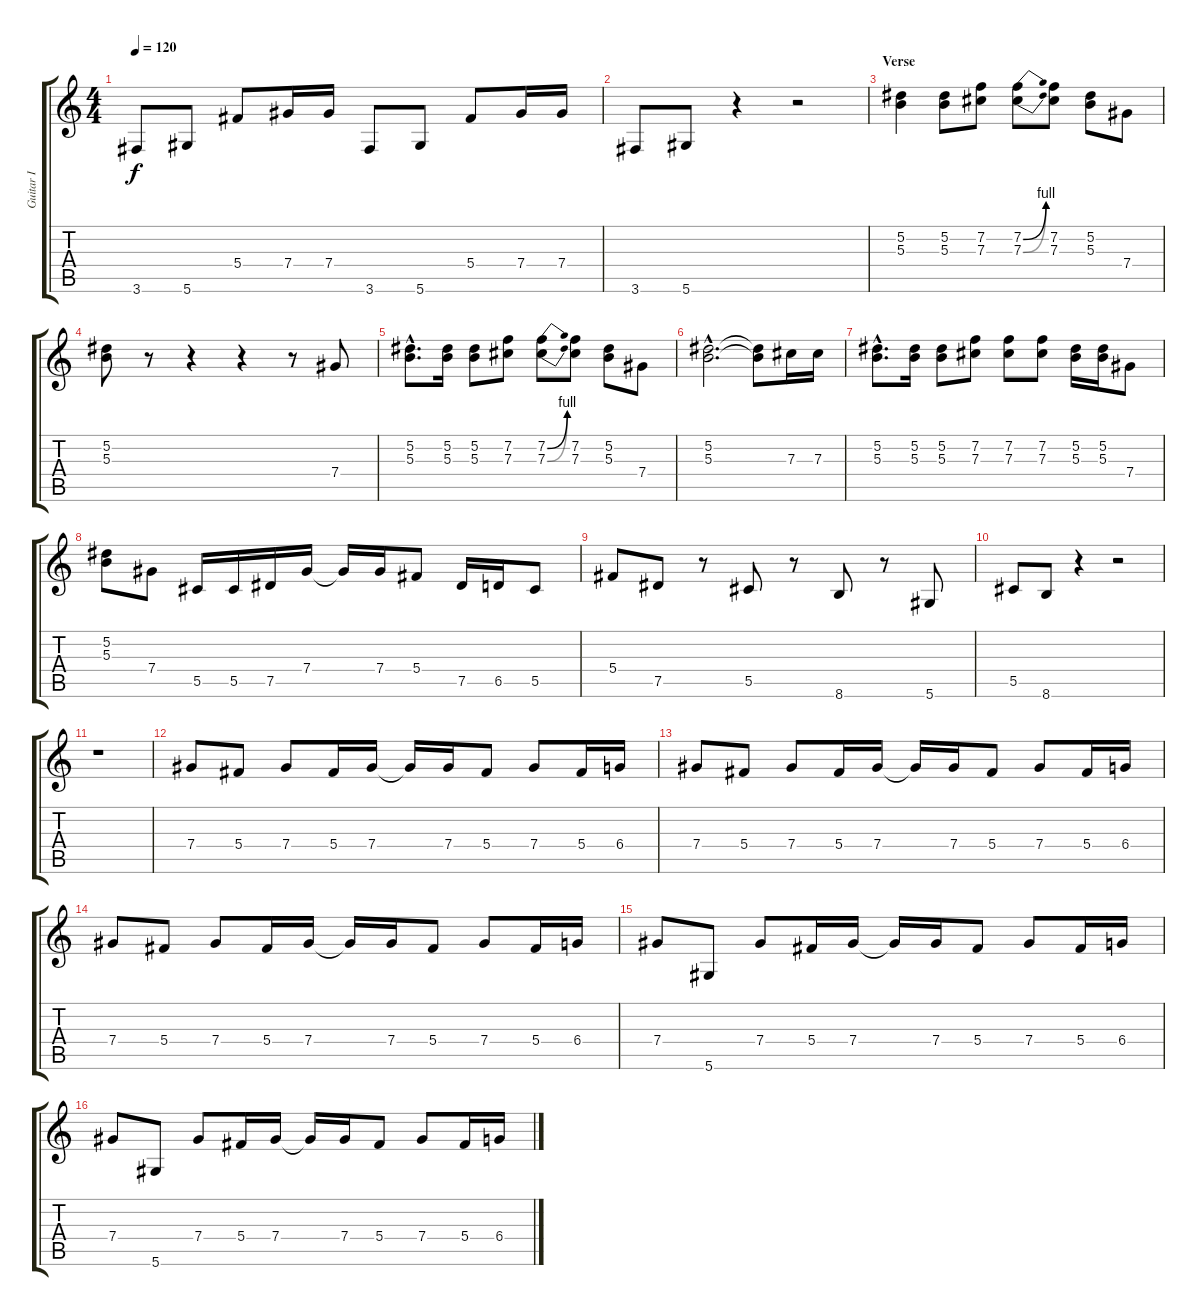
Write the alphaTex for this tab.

\track ("Guitar I" "Guitar I") {instrument overdrivenguitar}
\staff {score tabs}
\tuning (Eb4 Bb3 Gb3 Db3 Ab2 Eb2) {hide}
\ts (4 4)
\tempo 120
\clef g2
\ks c
3.6.8{dy f} 5.6.8 5.4.8 7.4.16 7.4.16 3.6.8 5.6.8 5.4.8 7.4.16 7.4.16 |
3.6.8 5.6.8 r.4 r.2 |
\section ("" "Verse")
(5.2 5.3).4 (5.2 5.3).8 (7.2 7.3).8 (7.2{be (bend 0 0 60 4)} 7.3{be (bend 0 0 60 4)}).8 (7.2 7.3).8 (5.2 5.3).8 7.4.8 |
(5.2 5.3).8 r.8 r.4 r.4 r.8 7.4.8 |
(5.2{hac} 5.3{hac}).8{d} (5.2 5.3).16 (5.2 5.3).8 (7.2 7.3).8 (7.2{be (bend 0 0 60 4)} 7.3{be (bend 0 0 60 4)}).8 (7.2 7.3).8 (5.2 5.3).8 7.4.8 |
(5.2{hac} 5.3{hac}).2{d} (5.2{t} 5.3{t}).8 7.3.16 7.3.16 |
(5.2{hac} 5.3{hac}).8{d} (5.2 5.3).16 (5.2 5.3).8 (7.2 7.3).8 (7.2 7.3).8 (7.2 7.3).8 (5.2 5.3).16 (5.2 5.3).16 7.4.8 |
(5.2 5.3).8 7.4.8 5.5.16 5.5.16 7.5.16 7.4.16 7.4{t}.16 7.4.16 5.4.8 7.5.16 6.5.16 5.5.8 |
5.4.8 7.5.8 r.8 5.5.8 r.8 8.6.8 r.8 5.6.8 |
5.5.8 8.6.8 r.4 r.2 |
r.1 |
7.4.8 5.4.8 7.4.8 5.4.16 7.4.16 7.4{t}.16 7.4.16 5.4.8 7.4.8 5.4.16 6.4.16 |
7.4.8 5.4.8 7.4.8 5.4.16 7.4.16 7.4{t}.16 7.4.16 5.4.8 7.4.8 5.4.16 6.4.16 |
7.4.8 5.4.8 7.4.8 5.4.16 7.4.16 7.4{t}.16 7.4.16 5.4.8 7.4.8 5.4.16 6.4.16 |
7.4.8 5.6.8 7.4.8 5.4.16 7.4.16 7.4{t}.16 7.4.16 5.4.8 7.4.8 5.4.16 6.4.16 |
7.4.8 5.6.8 7.4.8 5.4.16 7.4.16 7.4{t}.16 7.4.16 5.4.8 7.4.8 5.4.16 6.4.16
